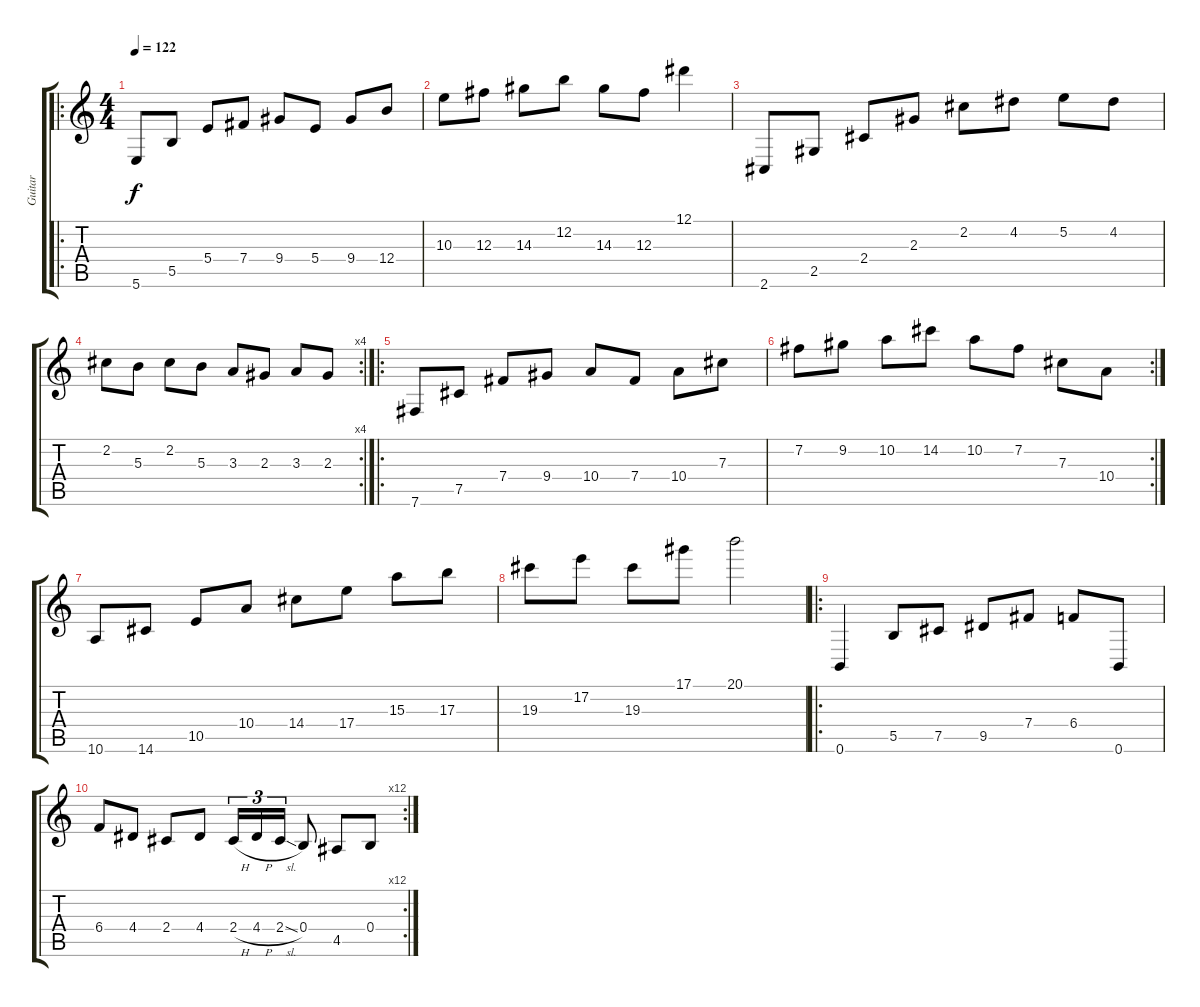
\track ("Guitar" "Guitar") {instrument distortionguitar}
\staff {score tabs}
\tuning (Eb4 B3 Gb3 B2 Gb2 B1) {hide}
\ro
\ts (4 4)
\tempo 122
\clef g2
\ks c
5.6.8{dy f} 5.5.8 5.4.8 7.4.8 9.4.8 5.4.8 9.4.8 12.4.8 |
10.3.8 12.3.8 14.3.8 12.2.8 14.3.8 12.3.8 12.1.4 |
2.6.8 2.5.8 2.4.8 2.3.8 2.2.8 4.2.8 5.2.8 4.2.8 |
\rc 4
2.2.8 5.3.8 2.2.8 5.3.8 3.3.8 2.3.8 3.3.8 2.3.8 |
\ro
7.6.8 7.5.8 7.4.8 9.4.8 10.4.8 7.4.8 10.4.8 7.3.8 |
\rc 2
7.2.8 9.2.8 10.2.8 14.2.8 10.2.8 7.2.8 7.3.8 10.4.8 |
10.6.8 14.6.8 10.5.8 10.4.8 14.4.8 17.4.8 15.3.8 17.3.8 |
19.3.8 17.2.8 19.3.8 17.1.8 20.1.2 |
\ro
0.6.4 5.5.8 7.5.8 9.5.8 7.4.8 6.4.8 0.6.8 |
\rc 12
6.4.8 4.4.8 2.4.8 4.4.8 2.4{h}.16{tu (3 2)} 4.4{h}.16{tu (3 2)} 2.4{sl}.16{tu (3 2)} 0.4.8 4.5.8 0.4.8
